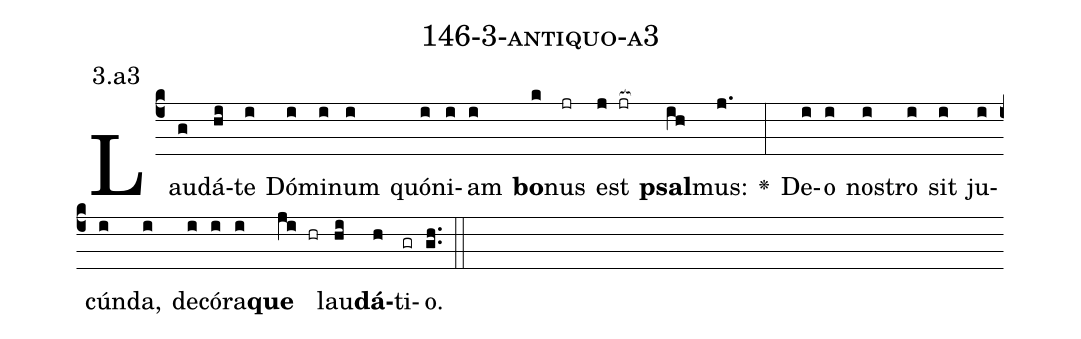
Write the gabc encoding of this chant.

name: 146-3-antiquo-a3;
annotation: 3.a3;
%%
(c4)Lau(g)dá(hi)te(i) Dó(i)mi(i)num(i) quón(i)i(i)am(i) <b>bo</b>(k)nus(jr) est(j jr[ocb:1{]) <b>psal</b>(ih[ocb:0}])mus:(j.) <v>\greheightstar</v>(:) De(i)o(i) nos(i)tro(i) sit(i) ju(i)cún(i)da,(i) de(i)có(i)ra(i)<b>que</b>(ji hr) lau(hi)<b>dá</b>(h)ti(gr)o.(gh..) (::)


%E(i) u(i) o(ji) u(hi) a(h) e.(gh..) (::)
